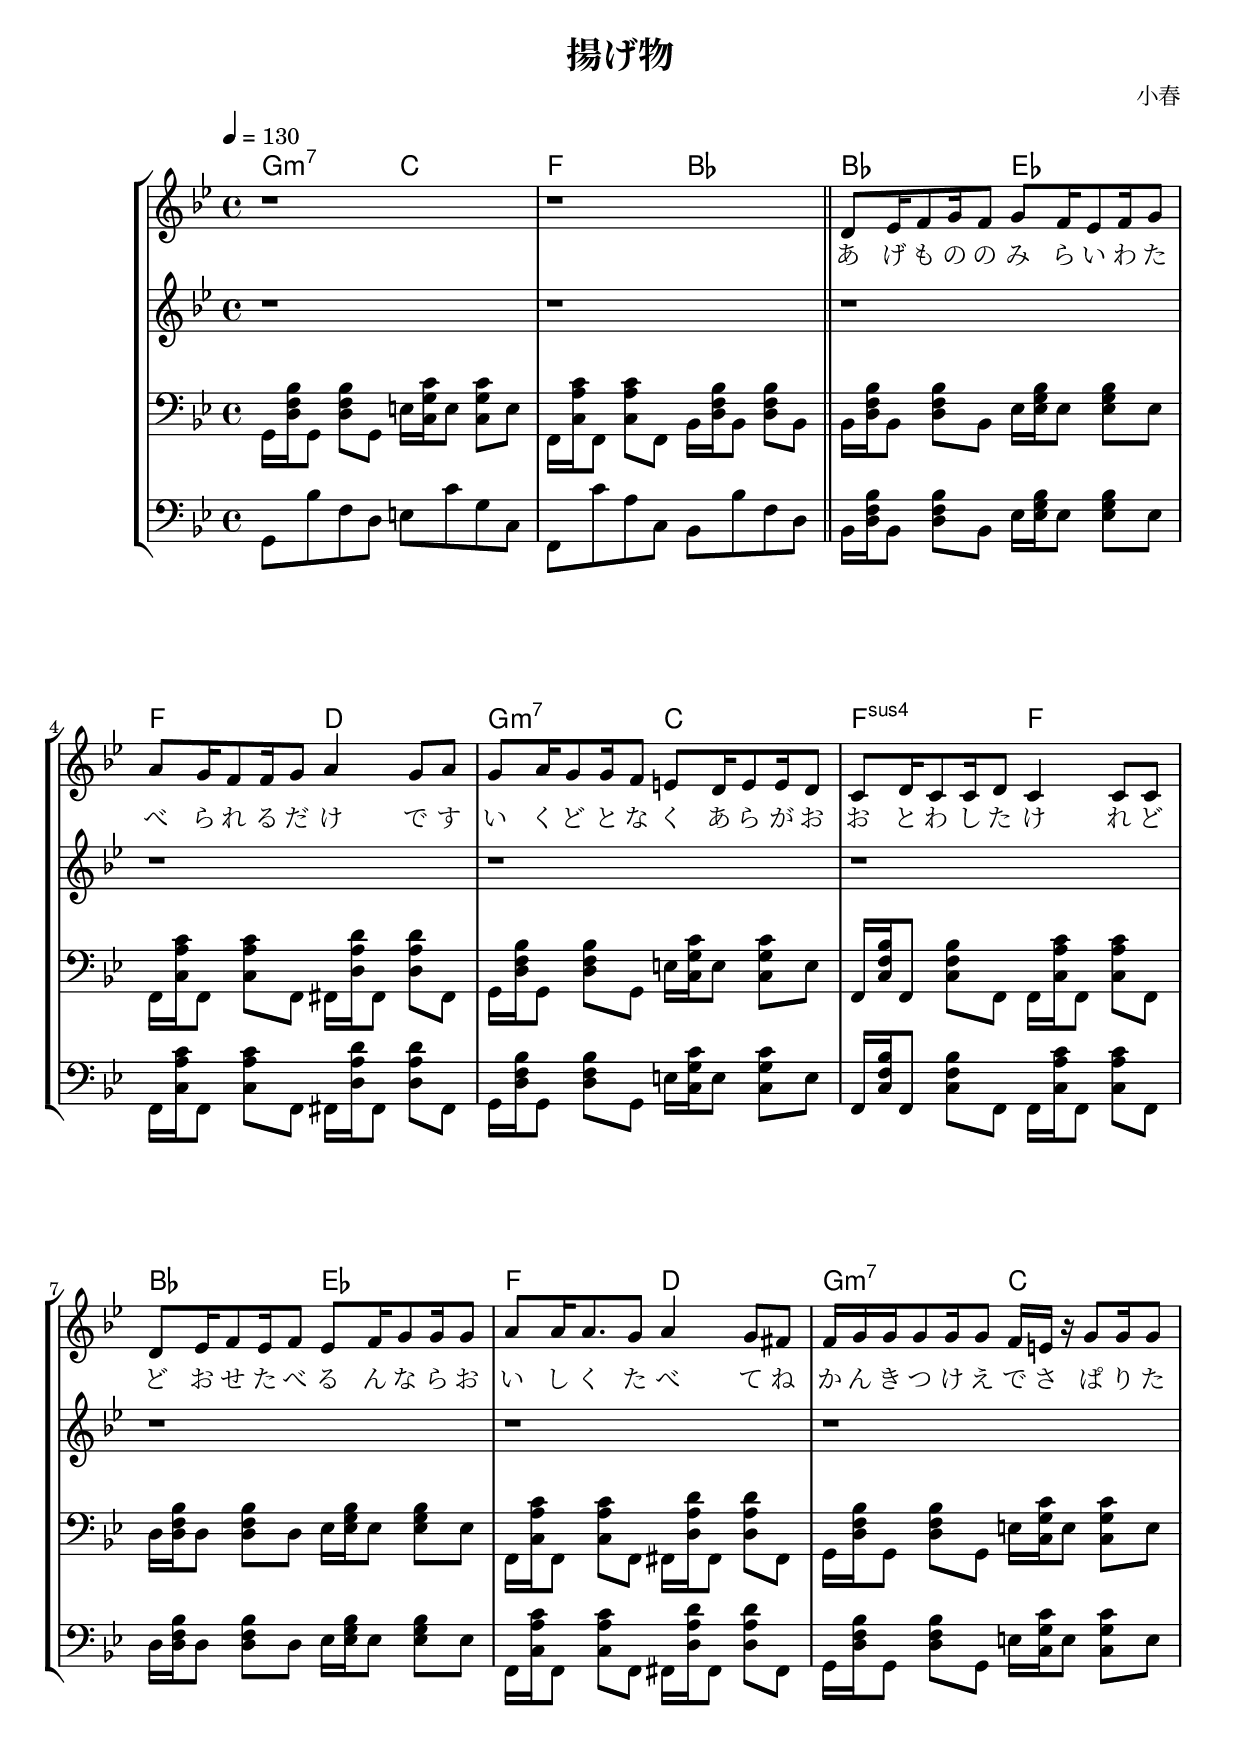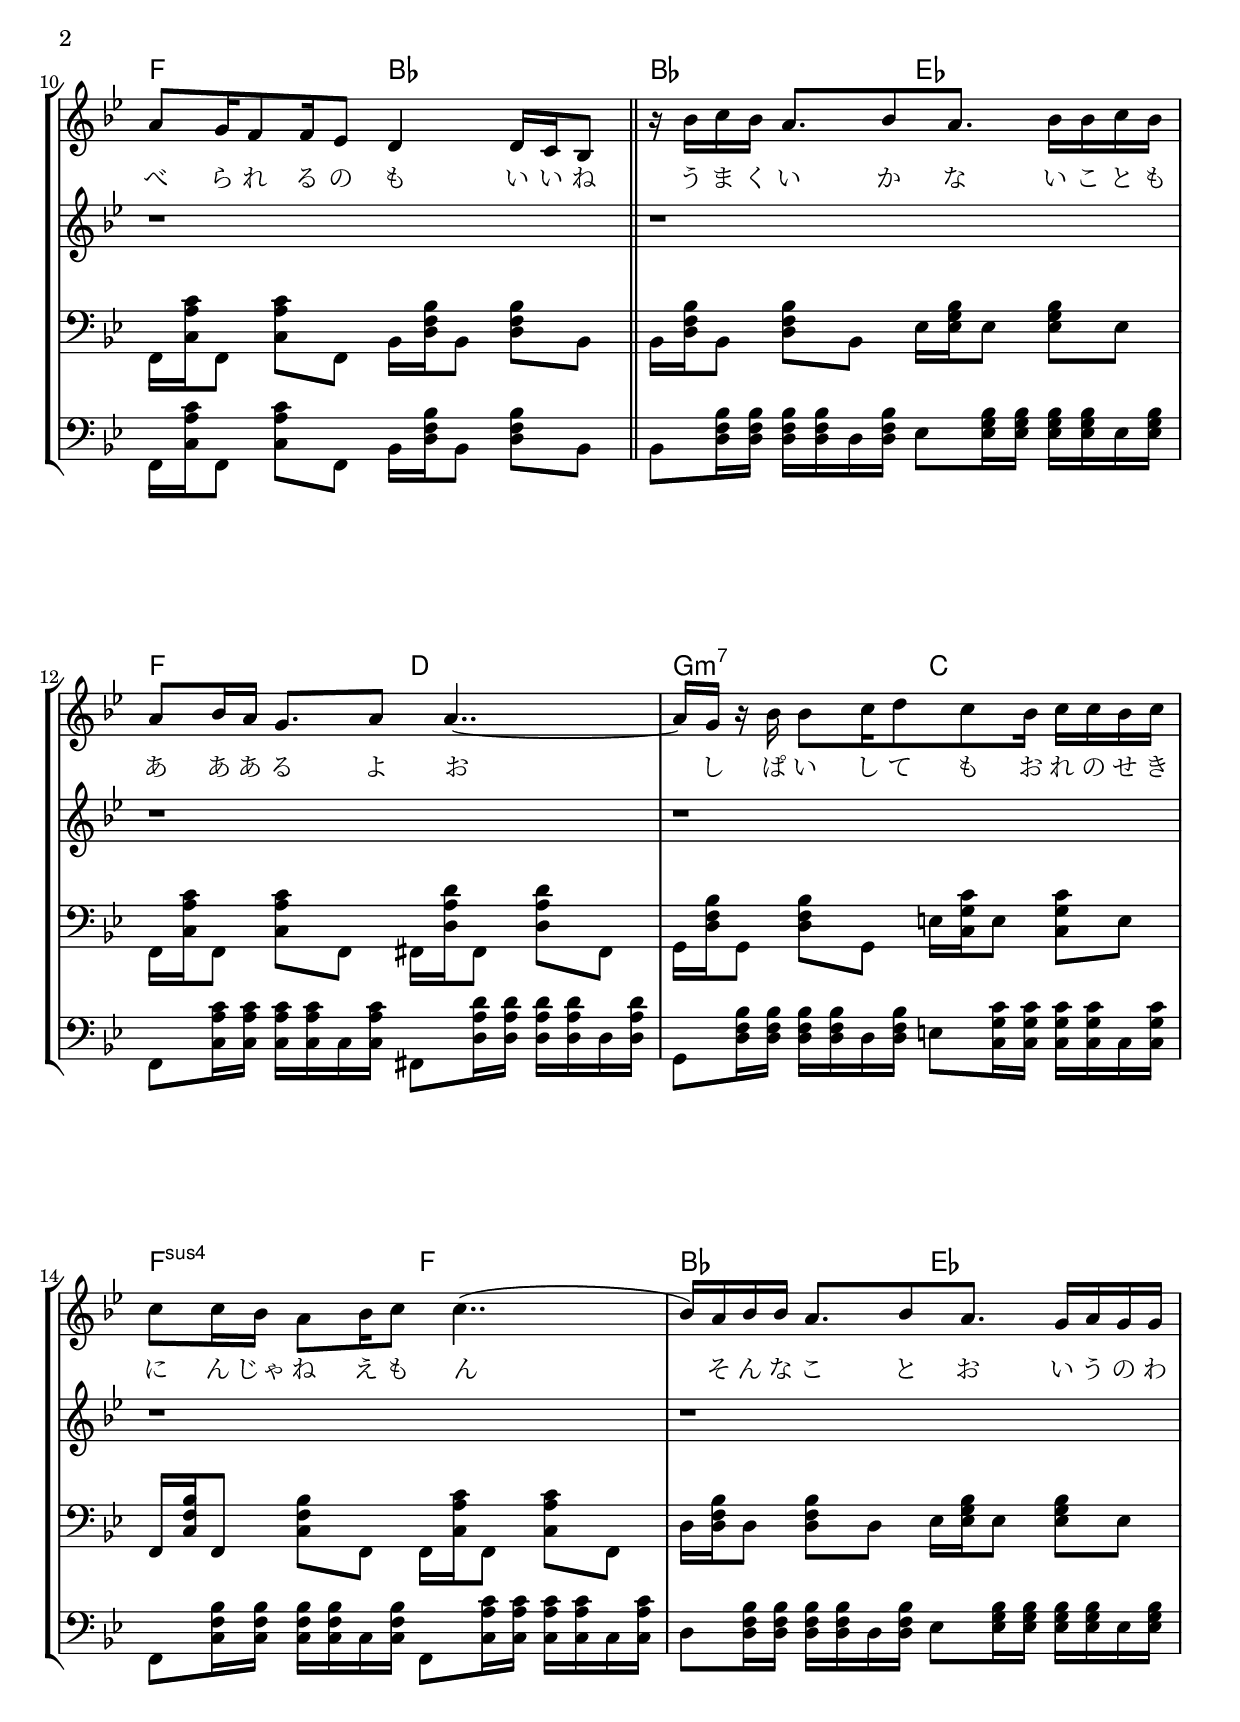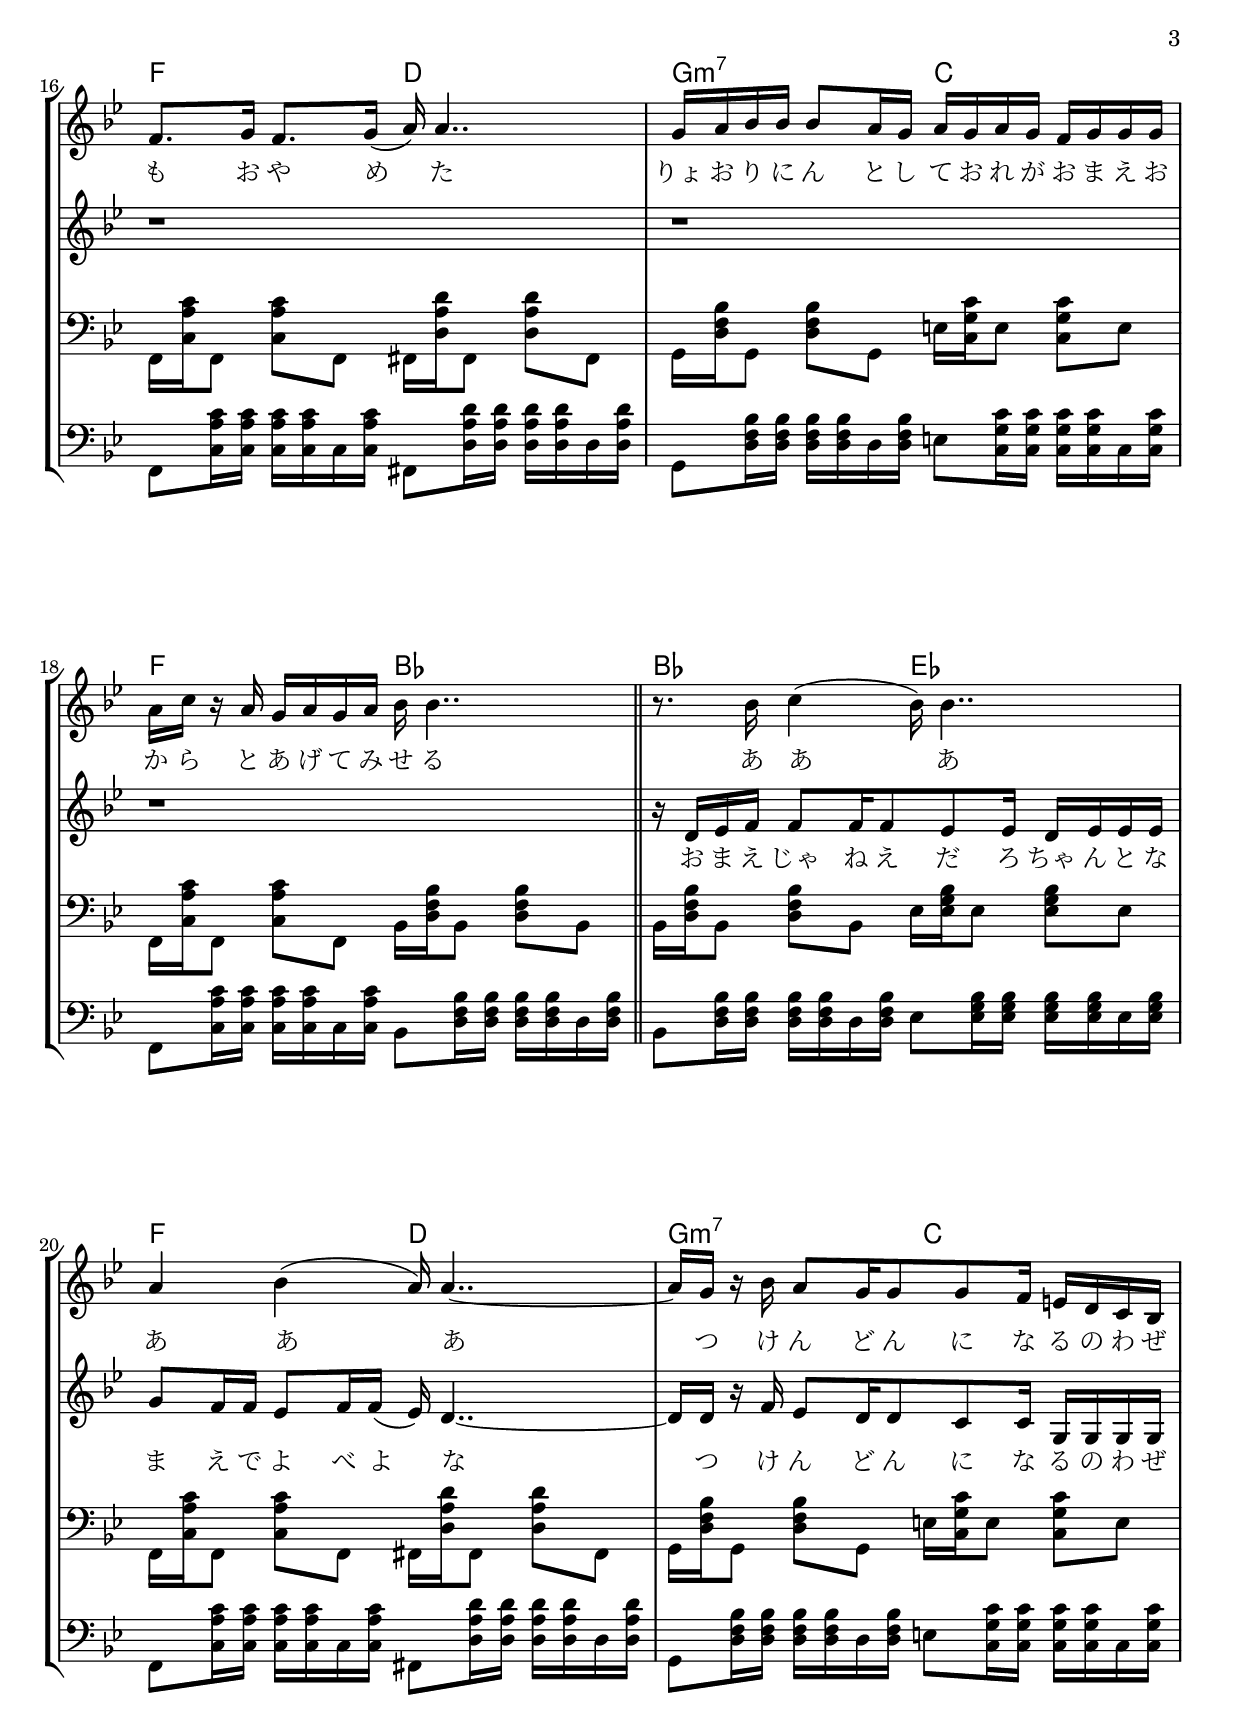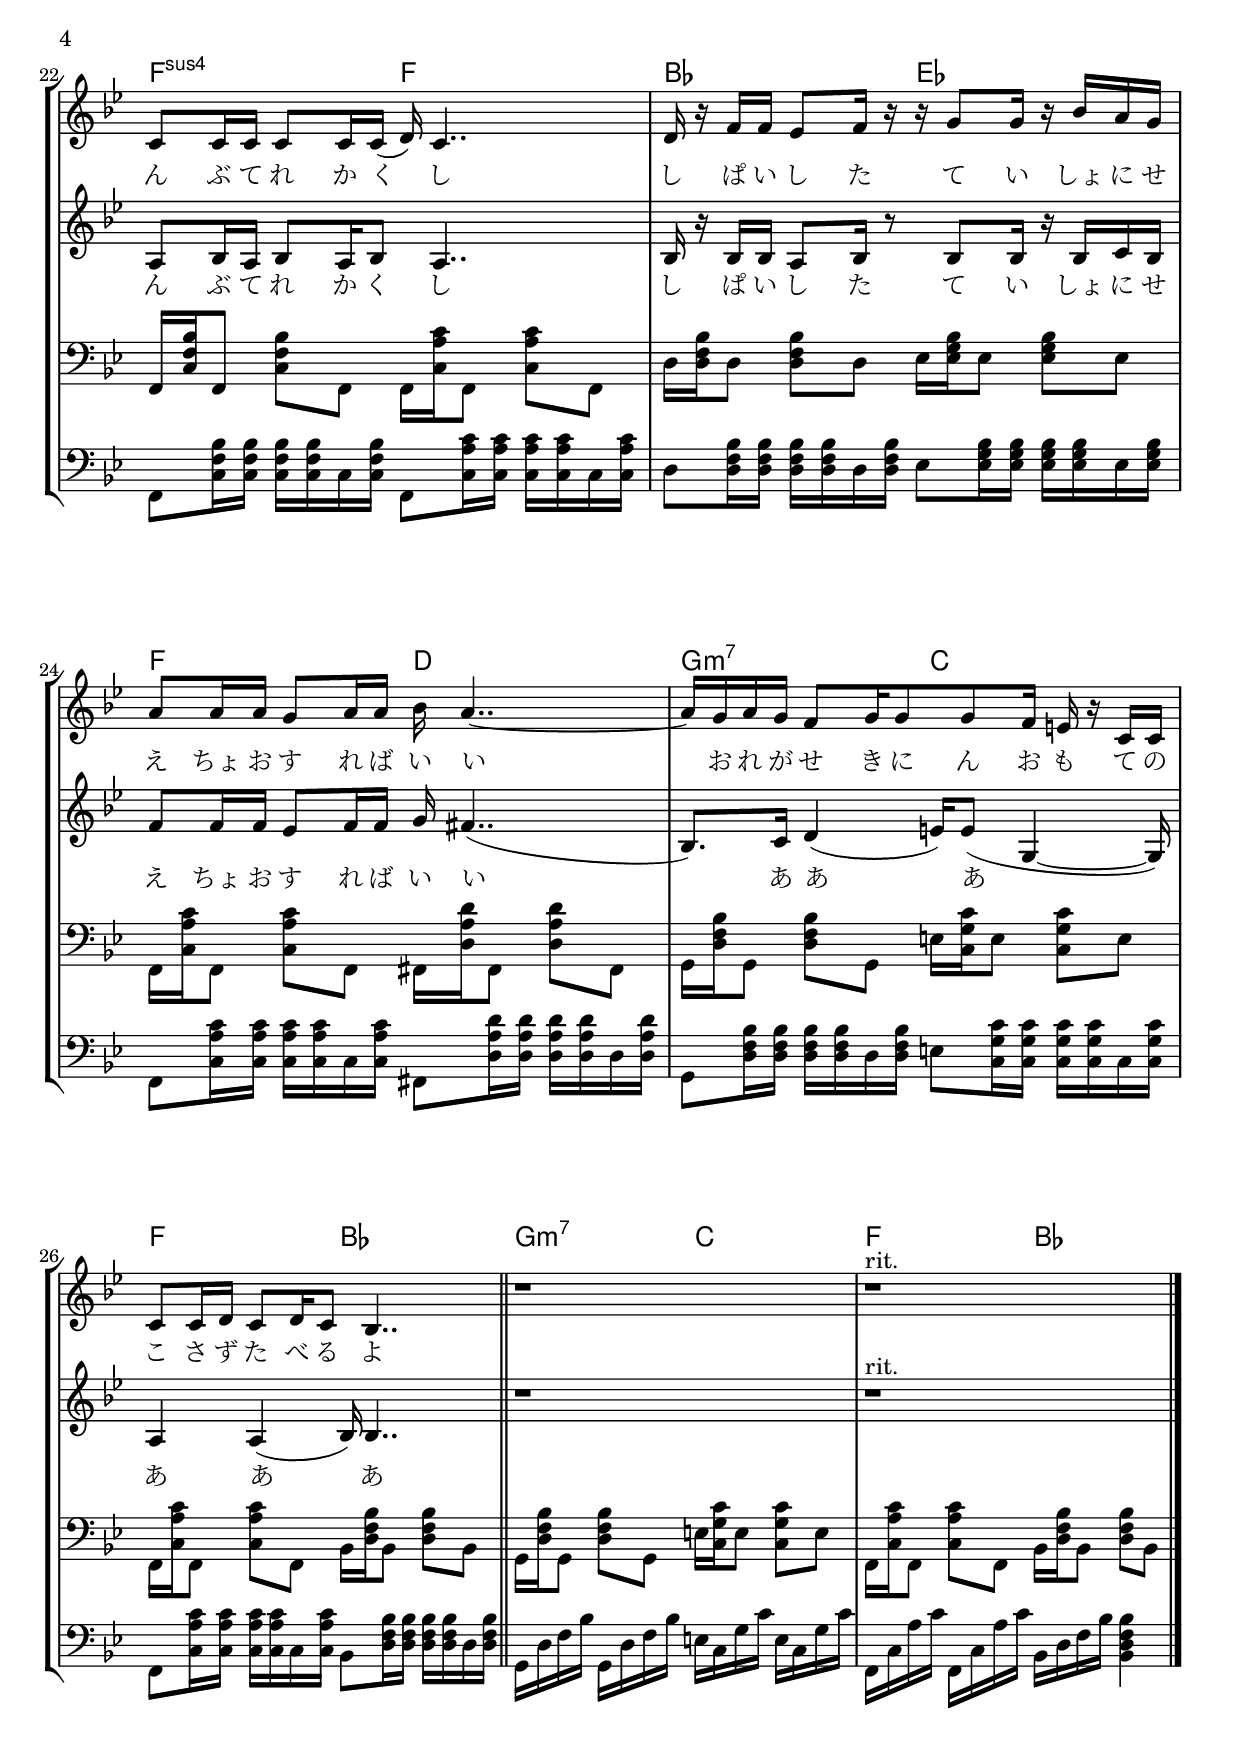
\version "2.12.1"

\header {
	title = \markup {揚げ物}
	composer = \markup \center-column {小春}
}

harmony = \chordmode {
	g2:min7 c f bes 

	bes es f d g:min7 c f:sus4 f bes es f d g:min7 c f bes 

	bes es f d g:min7 c f:sus4 f bes es f d g:min7 c f bes 

	bes es f d g:min7 c f:sus4 f bes es f d g:min7 c f bes 

	g:min7 c f bes 
}

melody = {
	\key bes \major
	\tempo 4 = 130
	r1 | r1   
	\set Staff.midiInstrument = #"mmi0.38"
	d'8  es'16  f'8  g'16  f'8  g'8  f'16  es'8  f'16  g'8 
	a'8  g'16  f'8  f'16  g'8  a'4  g'8  a'8 
	g'8  a'16  g'8  g'16  f'8  e'8  d'16  e'8  e'16  d'8 
	c'8  d'16  c'8  c'16  d'8  c'4  c'8  c'8 
	d'8  es'16  f'8  es'16  f'8  es'8  f'16  g'8  g'16  g'8 
	a'8  a'16  a'8.  g'8  a'4  g'8  fis'8 
	f'16  g'16  g'16  g'8  g'16  g'8  f'16  e'16  r16  g'8  g'16  g'8 
	a'8  g'16  f'8  f'16  es'8  d'4  d'16  c'16  bes8
	\set Staff.midiInstrument = #"mmi0.45"
	r16 bes'16  c''16  bes'16  a'8.  bes'8  a'8.  bes'16  bes'16  c''16  bes'16 
	a'8  bes'16  a'16  g'8.  a'8  a'4..~ 
	a'16  g'16  r16  bes'16  bes'8  c''16  d''8  c''8  bes'16  c''16  c''16  bes'16  c''16 
	c''8  c''16  bes'16  a'8  bes'16  c''8  c''4.. 
	(bes'16)  a'16  bes'16  bes'16  a'8.  bes'8  a'8.  g'16  a'16  g'16  g'16 
	f'8.  g'16  f'8.  g'16  (a'16)  a'4.. 
	g'16  a'16  bes'16  bes'16  bes'8  a'16  g'16  a'16  g'16  a'16  g'16  f'16  g'16  g'16  g'16 
	a'16  c''16  r16  a'16  g'16  a'16  g'16  a'16  bes'16  bes'4..
	\set Staff.midiInstrument = #"mmi0.45"
	r8. bes'16  c''4  (bes'16)  bes'4.. 
	a'4  bes'4  (a'16)  a'4..~ 
	a'16  g'16  r16  bes'16  a'8  g'16  g'8  g'8  f'16  e'16  d'16  c'16  bes16 
	c'8  c'16  c'16  c'8  c'16  c'16  (d'16)  c'4.. 
	d'16  r16  f'16  f'16  es'8  f'16  r16  r16  g'8  g'16  r16  bes'16  a'16  g'16 
	a'8  a'16  a'16  g'8  a'16  a'16  bes'16  a'4..~ 
	a'16  g'16  a'16  g'16  f'8  g'16  g'8  g'8  f'16  e'16  r16  c'16  c'16 
	c'8  c'16  d'16  c'8  d'16  c'8  bes4..
	r1 | r1^"rit." \bar "|."
}

words = \lyricmode {
	
	あ  げ  も  の  の  み  ら  い  わ  た  べ  ら  れ  る  だ  け  で  す  い  く  ど  と  な  く  あ  ら  が  お  お  と  わ  し  た  け  れ  ど  ど  お  せ  た  べ  る  ん  な  ら  お  い  し  く  た  べ  て  ね  か  ん  き  つ  け  え  で  さ  ぱ  り  た  べ  ら  れ  る  の  も  い  い  ね  
	う  ま  く  い  か  な  い  こ  と  も  あ  あ  あ  る  よ  お  し  ぱ  い  し  て  も  お  れ  の  せ  き  に  ん  じゃ  ね  え  も  ん  そ  ん  な  こ  と  お  い  う  の  わ  も  お  や  め  た  りょ  お  り  に  ん  と  し  て  お  れ  が  お  ま  え  お  か  ら  と  あ  げ  て  み  せ  る  
	あ  あ  あ  あ  あ  あ  つ  け  ん  ど  ん  に  な  る  の  わ  ぜ  ん  ぶ  て  れ  か  く  し  し  ぱ  い  し  た  て  い  しょ  に  せ  え  ちょ  お  す  れ  ば  い  い  お  れ  が  せ  き  に  ん  お  も  て  の  こ  さ  ず  た  べ  る  よ  
	
}

secondmelody = {
	\key bes \major
	\tempo 4 = 130
	r1 | r1   
	r1 | r1 | r1 | r1 | r1 | r1 | r1 | r1   
	r1 | r1 | r1 | r1 | r1 | r1 | r1 | r1   
	\set Staff.midiInstrument = #"mmi0.38"
	r16 d'16  es'16  f'16  f'8  f'16  f'8  es'8  es'16  d'16  es'16  es'16  es'16 
	g'8  f'16  f'16  es'8  f'16  f'16  (es'16)  d'4..~ 
	d'16  d'16  r16  f'16  es'8  d'16  d'8  c'8  c'16  g16  g16  g16  g16 
	a8  bes16  a16  bes8  a16  bes8  a4.. 
	bes16  r16  bes16  bes16  a8  bes16  r8  bes8  bes16  r16  bes16  c'16  bes16 
	f'8  f'16  f'16  es'8  f'16  f'16  g'16  fis'4.. 
	(bes8.)  c'16  d'4  (e'16)  e'8  (g4~g16) 
	a4  a4  (bes16)  bes4..
	r1 | r1^"rit." \bar "|."
}

secondwords = \lyricmode {
	
	
	
	お  ま  え  じゃ  ね  え  だ  ろ  ちゃ  ん  と  な  ま  え  で  よ  べ  よ  な  つ  け  ん  ど  ん  に  な  る  の  わ  ぜ  ん  ぶ  て  れ  か  く  し  し  ぱ  い  し  た  て  い  しょ  に  せ  え  ちょ  お  す  れ  ば  い  い  あ  あ  あ  あ  あ  あ  
	
}

tempochange = {
	\tempo 4 = 130
	r1 | r1 \bar "||"
	\tempo 4 = 130
	r1 | r1 | r1 | r1 | r1 | r1 | r1 | r1 \bar "||"
	\tempo 4 = 130
	r1 | r1 | r1 | r1 | r1 | r1 | r1 | r1 \bar "||"
	\tempo 4 = 130
	r1 | r1 | r1 | r1 | r1 | r1 | r1 | r1 \bar "||"
	\tempo 4 = 130
	r1 | \tempo 4 = 97 r2 \tempo 4 = 86 r2 \bar "|."
}

mainacc = {
	\clef bass
	\set Staff.midiInstrument = #"Distorted Guitar"
	\key bes \major
	\tempo 4 = 130
	g,16 <d f bes>16 g,8 <d f bes>8 g,8
	e16 <c g c'>16 e8 <c g c'>8 e8
	f,16 <c a c'>16 f,8 <c a c'>8 f,8
	bes,16 <d f bes>16 bes,8 <d f bes>8 bes,8
	\bar "||"

	\set Staff.midiInstrument = #"Pad 3 (polysynth)"
	bes,16 <d f bes>16 bes,8 <d f bes>8 bes,8
	es16 <es g bes>16 es8 <es g bes>8 es8
	f,16 <c a c'>16 f,8 <c a c'>8 f,8
	fis,16 <d a d'>16 fis,8 <d a d'>8 fis,8
	g,16 <d f bes>16 g,8 <d f bes>8 g,8
	e16 <c g c'>16 e8 <c g c'>8 e8
	f,16 <c f bes>16 f,8 <c f bes>8 f,8
	f,16 <c a c'>16 f,8 <c a c'>8 f,8
	d16 <d f bes>16 d8 <d f bes>8 d8
	es16 <es g bes>16 es8 <es g bes>8 es8
	f,16 <c a c'>16 f,8 <c a c'>8 f,8
	fis,16 <d a d'>16 fis,8 <d a d'>8 fis,8
	g,16 <d f bes>16 g,8 <d f bes>8 g,8
	e16 <c g c'>16 e8 <c g c'>8 e8
	f,16 <c a c'>16 f,8 <c a c'>8 f,8
	bes,16 <d f bes>16 bes,8 <d f bes>8 bes,8
	\bar "||"

	\set Staff.midiInstrument = #"Pad 3 (polysynth)"
	bes,16 <d f bes>16 bes,8 <d f bes>8 bes,8
	es16 <es g bes>16 es8 <es g bes>8 es8
	f,16 <c a c'>16 f,8 <c a c'>8 f,8
	fis,16 <d a d'>16 fis,8 <d a d'>8 fis,8
	g,16 <d f bes>16 g,8 <d f bes>8 g,8
	e16 <c g c'>16 e8 <c g c'>8 e8
	f,16 <c f bes>16 f,8 <c f bes>8 f,8
	f,16 <c a c'>16 f,8 <c a c'>8 f,8
	d16 <d f bes>16 d8 <d f bes>8 d8
	es16 <es g bes>16 es8 <es g bes>8 es8
	f,16 <c a c'>16 f,8 <c a c'>8 f,8
	fis,16 <d a d'>16 fis,8 <d a d'>8 fis,8
	g,16 <d f bes>16 g,8 <d f bes>8 g,8
	e16 <c g c'>16 e8 <c g c'>8 e8
	f,16 <c a c'>16 f,8 <c a c'>8 f,8
	bes,16 <d f bes>16 bes,8 <d f bes>8 bes,8
	\bar "||"

	\set Staff.midiInstrument = #"Pad 3 (polysynth)"
	bes,16 <d f bes>16 bes,8 <d f bes>8 bes,8
	es16 <es g bes>16 es8 <es g bes>8 es8
	f,16 <c a c'>16 f,8 <c a c'>8 f,8
	fis,16 <d a d'>16 fis,8 <d a d'>8 fis,8
	g,16 <d f bes>16 g,8 <d f bes>8 g,8
	e16 <c g c'>16 e8 <c g c'>8 e8
	f,16 <c f bes>16 f,8 <c f bes>8 f,8
	f,16 <c a c'>16 f,8 <c a c'>8 f,8
	d16 <d f bes>16 d8 <d f bes>8 d8
	es16 <es g bes>16 es8 <es g bes>8 es8
	f,16 <c a c'>16 f,8 <c a c'>8 f,8
	fis,16 <d a d'>16 fis,8 <d a d'>8 fis,8
	g,16 <d f bes>16 g,8 <d f bes>8 g,8
	e16 <c g c'>16 e8 <c g c'>8 e8
	f,16 <c a c'>16 f,8 <c a c'>8 f,8
	bes,16 <d f bes>16 bes,8 <d f bes>8 bes,8
	\bar "||"

	\set Staff.midiInstrument = #"Distorted Guitar"
	g,16 <d f bes>16 g,8 <d f bes>8 g,8
	e16 <c g c'>16 e8 <c g c'>8 e8
	f,16 <c a c'>16 f,8 <c a c'>8 f,8
	bes,16 <d f bes>16 bes,8 <d f bes>8 bes,8
	\bar "|."
}

subacc = {
	\clef bass
	\set Staff.midiInstrument = #"Flute"
	\key bes \major
	\tempo 4 = 130
	g,8 bes f d
	e8 c' g c
	f,8 c' a c
	bes,8 bes f d
	\bar "||"

	\set Staff.midiInstrument = #"Flute"
	bes,16 <d f bes>16 bes,8 <d f bes>8 bes,8
	es16 <es g bes>16 es8 <es g bes>8 es8
	f,16 <c a c'>16 f,8 <c a c'>8 f,8
	fis,16 <d a d'>16 fis,8 <d a d'>8 fis,8
	g,16 <d f bes>16 g,8 <d f bes>8 g,8
	e16 <c g c'>16 e8 <c g c'>8 e8
	f,16 <c f bes>16 f,8 <c f bes>8 f,8
	f,16 <c a c'>16 f,8 <c a c'>8 f,8
	d16 <d f bes>16 d8 <d f bes>8 d8
	es16 <es g bes>16 es8 <es g bes>8 es8
	f,16 <c a c'>16 f,8 <c a c'>8 f,8
	fis,16 <d a d'>16 fis,8 <d a d'>8 fis,8
	g,16 <d f bes>16 g,8 <d f bes>8 g,8
	e16 <c g c'>16 e8 <c g c'>8 e8
	f,16 <c a c'>16 f,8 <c a c'>8 f,8
	bes,16 <d f bes>16 bes,8 <d f bes>8 bes,8
	\bar "||"

	\set Staff.midiInstrument = #"Choir Aahs"
	bes,8 <d f bes>16 <d f bes>16   <d f bes>16 <d f bes>16   d16 <d f bes>16
	es8 <es g bes>16 <es g bes>16   <es g bes>16 <es g bes>16   es16 <es g bes>16
	f,8 <c a c'>16 <c a c'>16   <c a c'>16 <c a c'>16   c16 <c a c'>16
	fis,8 <d a d'>16 <d a d'>16   <d a d'>16 <d a d'>16   d16 <d a d'>16
	g,8 <d f bes>16 <d f bes>16   <d f bes>16 <d f bes>16   d16 <d f bes>16
	e8 <c g c'>16 <c g c'>16   <c g c'>16 <c g c'>16   c16 <c g c'>16
	f,8 <c f bes>16 <c f bes>16   <c f bes>16 <c f bes>16   c16 <c f bes>16
	f,8 <c a c'>16 <c a c'>16   <c a c'>16 <c a c'>16   c16 <c a c'>16
	d8 <d f bes>16 <d f bes>16   <d f bes>16 <d f bes>16   d16 <d f bes>16
	es8 <es g bes>16 <es g bes>16   <es g bes>16 <es g bes>16   es16 <es g bes>16
	f,8 <c a c'>16 <c a c'>16   <c a c'>16 <c a c'>16   c16 <c a c'>16
	fis,8 <d a d'>16 <d a d'>16   <d a d'>16 <d a d'>16   d16 <d a d'>16
	g,8 <d f bes>16 <d f bes>16   <d f bes>16 <d f bes>16   d16 <d f bes>16
	e8 <c g c'>16 <c g c'>16   <c g c'>16 <c g c'>16   c16 <c g c'>16
	f,8 <c a c'>16 <c a c'>16   <c a c'>16 <c a c'>16   c16 <c a c'>16
	bes,8 <d f bes>16 <d f bes>16   <d f bes>16 <d f bes>16   d16 <d f bes>16
	\bar "||"

	\set Staff.midiInstrument = #"Synth Drum"
	bes,8 <d f bes>16 <d f bes>16   <d f bes>16 <d f bes>16   d16 <d f bes>16
	es8 <es g bes>16 <es g bes>16   <es g bes>16 <es g bes>16   es16 <es g bes>16
	f,8 <c a c'>16 <c a c'>16   <c a c'>16 <c a c'>16   c16 <c a c'>16
	fis,8 <d a d'>16 <d a d'>16   <d a d'>16 <d a d'>16   d16 <d a d'>16
	g,8 <d f bes>16 <d f bes>16   <d f bes>16 <d f bes>16   d16 <d f bes>16
	e8 <c g c'>16 <c g c'>16   <c g c'>16 <c g c'>16   c16 <c g c'>16
	f,8 <c f bes>16 <c f bes>16   <c f bes>16 <c f bes>16   c16 <c f bes>16
	f,8 <c a c'>16 <c a c'>16   <c a c'>16 <c a c'>16   c16 <c a c'>16
	d8 <d f bes>16 <d f bes>16   <d f bes>16 <d f bes>16   d16 <d f bes>16
	es8 <es g bes>16 <es g bes>16   <es g bes>16 <es g bes>16   es16 <es g bes>16
	f,8 <c a c'>16 <c a c'>16   <c a c'>16 <c a c'>16   c16 <c a c'>16
	fis,8 <d a d'>16 <d a d'>16   <d a d'>16 <d a d'>16   d16 <d a d'>16
	g,8 <d f bes>16 <d f bes>16   <d f bes>16 <d f bes>16   d16 <d f bes>16
	e8 <c g c'>16 <c g c'>16   <c g c'>16 <c g c'>16   c16 <c g c'>16
	f,8 <c a c'>16 <c a c'>16   <c a c'>16 <c a c'>16   c16 <c a c'>16
	bes,8 <d f bes>16 <d f bes>16   <d f bes>16 <d f bes>16   d16 <d f bes>16
	\bar "||"

	\set Staff.midiInstrument = #"Whistle"
	g,16 d f bes g, d f bes
	e16 c g c' e c g c'
	f,16 c a c' f, c a c'
	bes,16 d f bes <bes, d f bes>4
	\bar "|."
}

percA = {
	\drummode {
	r4 hh4 hh4 hh4  |r1  \bar "||"
	r4 hh4 hh4 hh4  |hh4 hh4 hh4 hh4  |hh4 hh4 hh4 hh4  |hh4 hh4 hh4 hh4  |r4 hh4 hh4 hh4  |hh4 hh4 hh4 hh4  |hh4 hh4 hh4 hh4  |r1  \bar "||"
	r4 hh4 hh4 hh4  |hh4 hh4 hh4 hh4  |hh4 hh4 hh4 hh4  |hh4 hh4 hh4 hh4  |r4 hh4 hh4 hh4  |hh4 hh4 hh4 hh4  |hh4 hh4 hh4 hh4  |r1  \bar "||"
	r4 hh4 hh4 hh4  |hh4 hh4 hh4 hh4  |hh4 hh4 hh4 hh4  |hh4 hh4 hh4 hh4  |r4 hh4 hh4 hh4  |hh4 hh4 hh4 hh4  |hh4 hh4 hh4 hh4  |r1  \bar "||"
	r4 hh4 hh4 hh4  |r1  \bar "|."
	}
}

percB = {
	\drummode {
	r4 sn8 sn4. sn4  |sn16 sn16 sn16 sn16 sn16 sn16 sn16 sn16 sn16 sn16 sn16 sn16 sn16 sn16 sn16 sn16  \bar "||"
	r4 sn8 sn4. sn4  |r4 sn8 sn4. sn4  |r4 sn8 sn4. sn4  |r4 sn8 sn4. sn4  |r4 sn8 sn4. sn4  |r4 sn8 sn4. sn4  |r4 sn8 sn4. sn4  |sn16 sn16 sn16 sn16 sn16 sn16 sn16 sn16 sn16 sn16 sn16 sn16 sn16 sn16 sn16 sn16  \bar "||"
	r4 sn8 sn4. sn4  |r4 sn8 sn4. sn4  |r4 sn8 sn4. sn4  |r4 sn8 sn4. sn4  |r4 sn8 sn4. sn4  |r4 sn8 sn4. sn4  |r4 sn8 sn4. sn4  |sn16 sn16 sn16 sn16 sn16 sn16 sn16 sn16 sn16 sn16 sn16 sn16 sn16 sn16 sn16 sn16  \bar "||"
	r4 sn8 sn4. sn4  |r4 sn8 sn4. sn4  |r4 sn8 sn4. sn4  |r4 sn8 sn4. sn4  |r4 sn8 sn4. sn4  |r4 sn8 sn4. sn4  |r4 sn8 sn4. sn4  |sn16 sn16 sn16 sn16 sn16 sn16 sn16 sn16 sn16 sn16 sn16 sn16 sn16 sn16 sn16 sn16  \bar "||"
	r4 sn8 sn4. sn4  |sn16 sn16 sn16 sn16 sn16 sn16 sn16 sn16 sn16 sn16 sn16 sn16 sn16 sn16 sn16 sn16  \bar "|."
	}
}

percC = {
	\drummode {
	bd4 bd4 bd4 bd4  |bd4 bd4 bd8 bd8 bd8 bd8  \bar "||"
	bd4 bd4 bd4 bd4  |bd4 bd4 bd4 bd8 bd8  |bd4 bd4 bd4 bd4  |bd4 bd4 bd4 bd8 bd8  |bd4 bd4 bd4 bd4  |bd4 bd4 bd4 bd8 bd8  |bd4 bd4 bd4 bd4  |bd4 bd4 bd8 bd8 bd8 bd8  \bar "||"
	bd4 bd4 bd4 bd4  |bd4 bd4 bd4 bd8 bd8  |bd4 bd4 bd4 bd4  |bd4 bd4 bd4 bd8 bd8  |bd4 bd4 bd4 bd4  |bd4 bd4 bd4 bd8 bd8  |bd4 bd4 bd4 bd4  |bd4 bd4 bd8 bd8 bd8 bd8  \bar "||"
	bd4 bd4 bd4 bd4  |bd4 bd4 bd4 bd8 bd8  |bd4 bd4 bd4 bd4  |bd4 bd4 bd4 bd8 bd8  |bd4 bd4 bd4 bd4  |bd4 bd4 bd4 bd8 bd8  |bd4 bd4 bd4 bd4  |bd4 bd4 bd8 bd8 bd8 bd8  \bar "||"
	bd4 bd4 bd4 bd4  |bd4 bd4 bd8 bd8 bd8 bd8  \bar "|."
	}
}

percD = {
	\drummode {
	r8 hhp4 hhp4 hhp4 hhp8  |r8 hhp4 hhp4 hhp4 hhp8  \bar "||"
	r8 hhp4 hhp4 hhp4 hhp8  |r8 hhp4 hhp4 hhp4 hhp8  |r8 hhp4 hhp4 hhp4 hhp8  |r8 hhp4 hhp4 hhp4 hhp8  |r8 hhp4 hhp4 hhp4 hhp8  |r8 hhp4 hhp4 hhp4 hhp8  |r8 hhp4 hhp4 hhp4 hhp8  |r8 hhp4 hhp4 hhp4 hhp8  \bar "||"
	r8 hhp4 hhp4 hhp4 hhp8  |r8 hhp4 hhp4 hhp4 hhp8  |r8 hhp4 hhp4 hhp4 hhp8  |r8 hhp4 hhp4 hhp4 hhp8  |r8 hhp4 hhp4 hhp4 hhp8  |r8 hhp4 hhp4 hhp4 hhp8  |r8 hhp4 hhp4 hhp4 hhp8  |r8 hhp4 hhp4 hhp4 hhp8  \bar "||"
	r8 hhp4 hhp4 hhp4 hhp8  |r8 hhp4 hhp4 hhp4 hhp8  |r8 hhp4 hhp4 hhp4 hhp8  |r8 hhp4 hhp4 hhp4 hhp8  |r8 hhp4 hhp4 hhp4 hhp8  |r8 hhp4 hhp4 hhp4 hhp8  |r8 hhp4 hhp4 hhp4 hhp8  |r8 hhp4 hhp4 hhp4 hhp8  \bar "||"
	r8 hhp4 hhp4 hhp4 hhp8  |r8 hhp4 hhp4 hhp4 hhp8  \bar "|."
	}
}

percE = {
	\drummode {
	cymc1  |r1 \bar "||"
	cymc1  |r1 |r1 |r1 |cymc1  |r1 |r1 |r1 \bar "||"
	cymc1  |r1 |r1 |r1 |cymc1  |r1 |r1 |r1 \bar "||"
	cymc1  |r1 |r1 |r1 |cymc1  |r1 |r1 |r1 \bar "||"
	cymc1  |r1 \bar "|."
	}
}

\score {
	<<
		\new StaffGroup <<
			\new ChordNames {\harmony}
			\new Voice = "melody" {\melody}
			\new Lyrics \lyricsto "melody" \words
			\new Voice = "secondmelody" {\secondmelody}
			\new Lyrics \lyricsto "secondmelody" \secondwords
			\new Staff = "mainacc" {\mainacc}
			\new Staff = "subacc" {\subacc}
		>>
	>>
	\layout { }
}
